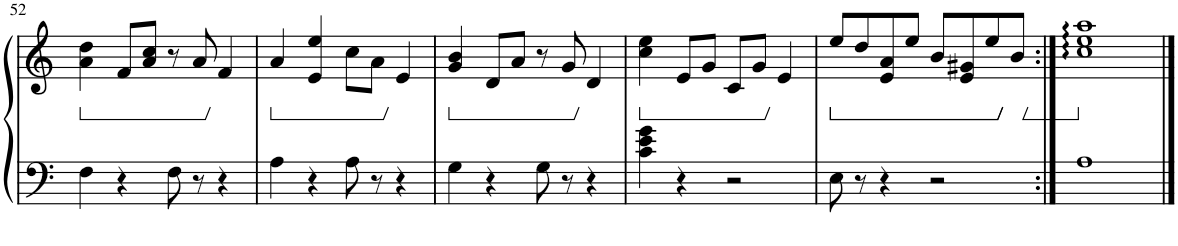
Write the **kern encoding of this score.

**kern	**kern
*part1	*part1
*staff2	*staff1
*I"Piano	*
*I'Pno.	*
!!LO:PB:g=z
*clefF4	*clefG2
*k[]	*k[]
*M4/4	*M4/4
=52	=52
4F\	4a\ 4dd\
4r	8f/L
.	8a/ 8cc/J
8F\	8r
8r	8a/
4r	4f/
=53	=53
4A\	4a/
4r	4e/ 4ee/
8A\	8cc\L
8r	8a\J
4r	4e/
=54	=54
4G\	4g/ 4b/
4r	8d/L
.	8a/J
8G\	8r
8r	8g/
4r	4d/
=55	=55
4c\ 4e\ 4g\	4cc\ 4ee\
4r	8e/L
.	8g/J
2r	8c/L
.	8g/J
.	4e/
=56	=56
8E\	8ee/L
8r	8dd/
4r	8e/ 8a/
.	8ee/J
2r	8b/L
.	8e/ 8g#X/
.	8ee/
.	8b/J
=57:|!	=57:|!
1A	1cc 1ee 1aa
==	==
*-	*-
